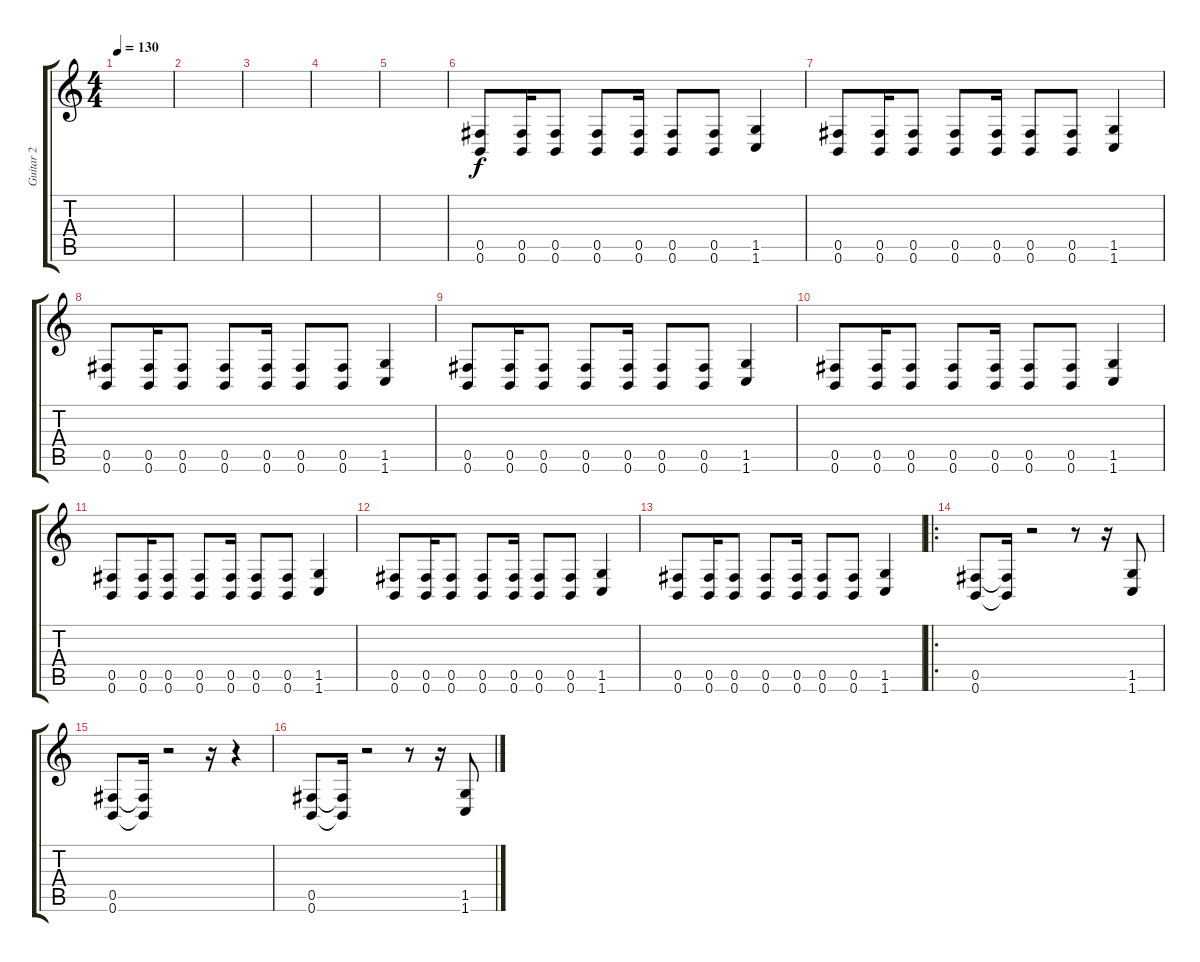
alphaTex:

\track ("Guitar 2" "Guitar 2") {instrument distortionguitar}
\staff {score tabs}
\tuning (Db4 Ab3 E3 B2 Gb2 B1) {hide}
\ts (4 4)
\tempo 130
\clef g2
\ks c
|
|
|
|
|
(0.5 0.6).8 (0.5 0.6).16 (0.5 0.6).8 (0.5 0.6).8 (0.5 0.6).16 (0.5 0.6).8 (0.5 0.6).8 (1.5 1.6).4 |
(0.5 0.6).8 (0.5 0.6).16 (0.5 0.6).8 (0.5 0.6).8 (0.5 0.6).16 (0.5 0.6).8 (0.5 0.6).8 (1.5 1.6).4 |
(0.5 0.6).8 (0.5 0.6).16 (0.5 0.6).8 (0.5 0.6).8 (0.5 0.6).16 (0.5 0.6).8 (0.5 0.6).8 (1.5 1.6).4 |
(0.5 0.6).8 (0.5 0.6).16 (0.5 0.6).8 (0.5 0.6).8 (0.5 0.6).16 (0.5 0.6).8 (0.5 0.6).8 (1.5 1.6).4 |
(0.5 0.6).8 (0.5 0.6).16 (0.5 0.6).8 (0.5 0.6).8 (0.5 0.6).16 (0.5 0.6).8 (0.5 0.6).8 (1.5 1.6).4 |
(0.5 0.6).8 (0.5 0.6).16 (0.5 0.6).8 (0.5 0.6).8 (0.5 0.6).16 (0.5 0.6).8 (0.5 0.6).8 (1.5 1.6).4 |
(0.5 0.6).8 (0.5 0.6).16 (0.5 0.6).8 (0.5 0.6).8 (0.5 0.6).16 (0.5 0.6).8 (0.5 0.6).8 (1.5 1.6).4 |
(0.5 0.6).8 (0.5 0.6).16 (0.5 0.6).8 (0.5 0.6).8 (0.5 0.6).16 (0.5 0.6).8 (0.5 0.6).8 (1.5 1.6).4 |
\ro
(0.5 0.6).8 (0.5{t} 0.6{t}).16 r.2 r.8 r.16 (1.5 1.6).8 |
(0.5 0.6).8 (0.5{t} 0.6{t}).16 r.2 r.16 r.4 |
(0.5 0.6).8 (0.5{t} 0.6{t}).16 r.2 r.8 r.16 (1.5 1.6).8
